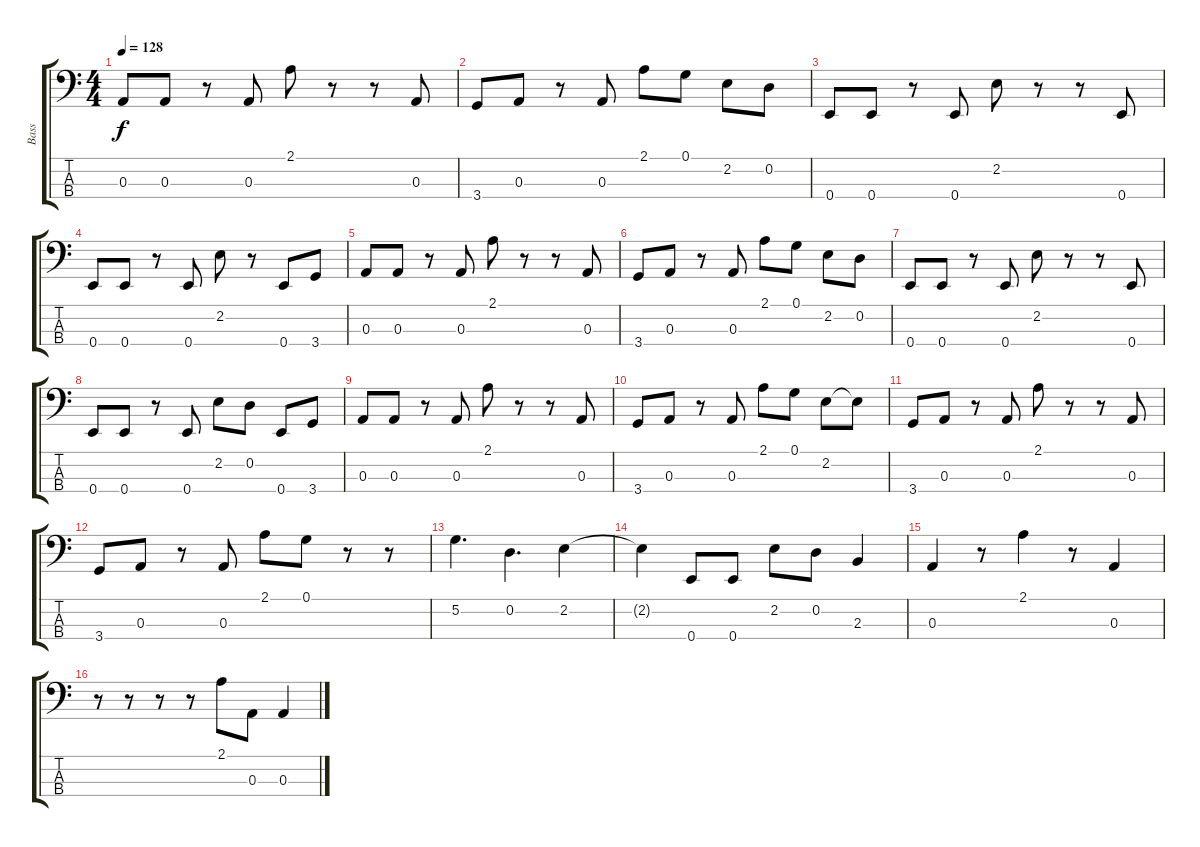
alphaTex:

\track ("Bass" "Bass") {instrument electricbassfinger}
\staff {score tabs}
\tuning (G2 D2 A1 E1) {hide}
\ts (4 4)
\tempo 128
\clef f4
\ks c
0.3.8{dy f} 0.3.8 r.8 0.3.8 2.1.8 r.8 r.8 0.3.8 |
3.4.8 0.3.8 r.8 0.3.8 2.1.8 0.1.8 2.2.8 0.2.8 |
0.4.8 0.4.8 r.8 0.4.8 2.2.8 r.8 r.8 0.4.8 |
0.4.8 0.4.8 r.8 0.4.8 2.2.8 r.8 0.4.8 3.4.8 |
0.3.8 0.3.8 r.8 0.3.8 2.1.8 r.8 r.8 0.3.8 |
3.4.8 0.3.8 r.8 0.3.8 2.1.8 0.1.8 2.2.8 0.2.8 |
0.4.8 0.4.8 r.8 0.4.8 2.2.8 r.8 r.8 0.4.8 |
0.4.8 0.4.8 r.8 0.4.8 2.2.8 0.2.8 0.4.8 3.4.8 |
0.3.8 0.3.8 r.8 0.3.8 2.1.8 r.8 r.8 0.3.8 |
3.4.8 0.3.8 r.8 0.3.8 2.1.8 0.1.8 2.2.8 2.2{t}.8 |
3.4.8 0.3.8 r.8 0.3.8 2.1.8 r.8 r.8 0.3.8 |
3.4.8 0.3.8 r.8 0.3.8 2.1.8 0.1.8 r.8 r.8 |
5.2.4{d} 0.2.4{d} 2.2.4 |
2.2{t}.4 0.4.8 0.4.8 2.2.8 0.2.8 2.3.4 |
0.3.4 r.8 2.1.4 r.8 0.3.4 |
r.8 r.8 r.8 r.8 2.1.8 0.3.8 0.3.4
